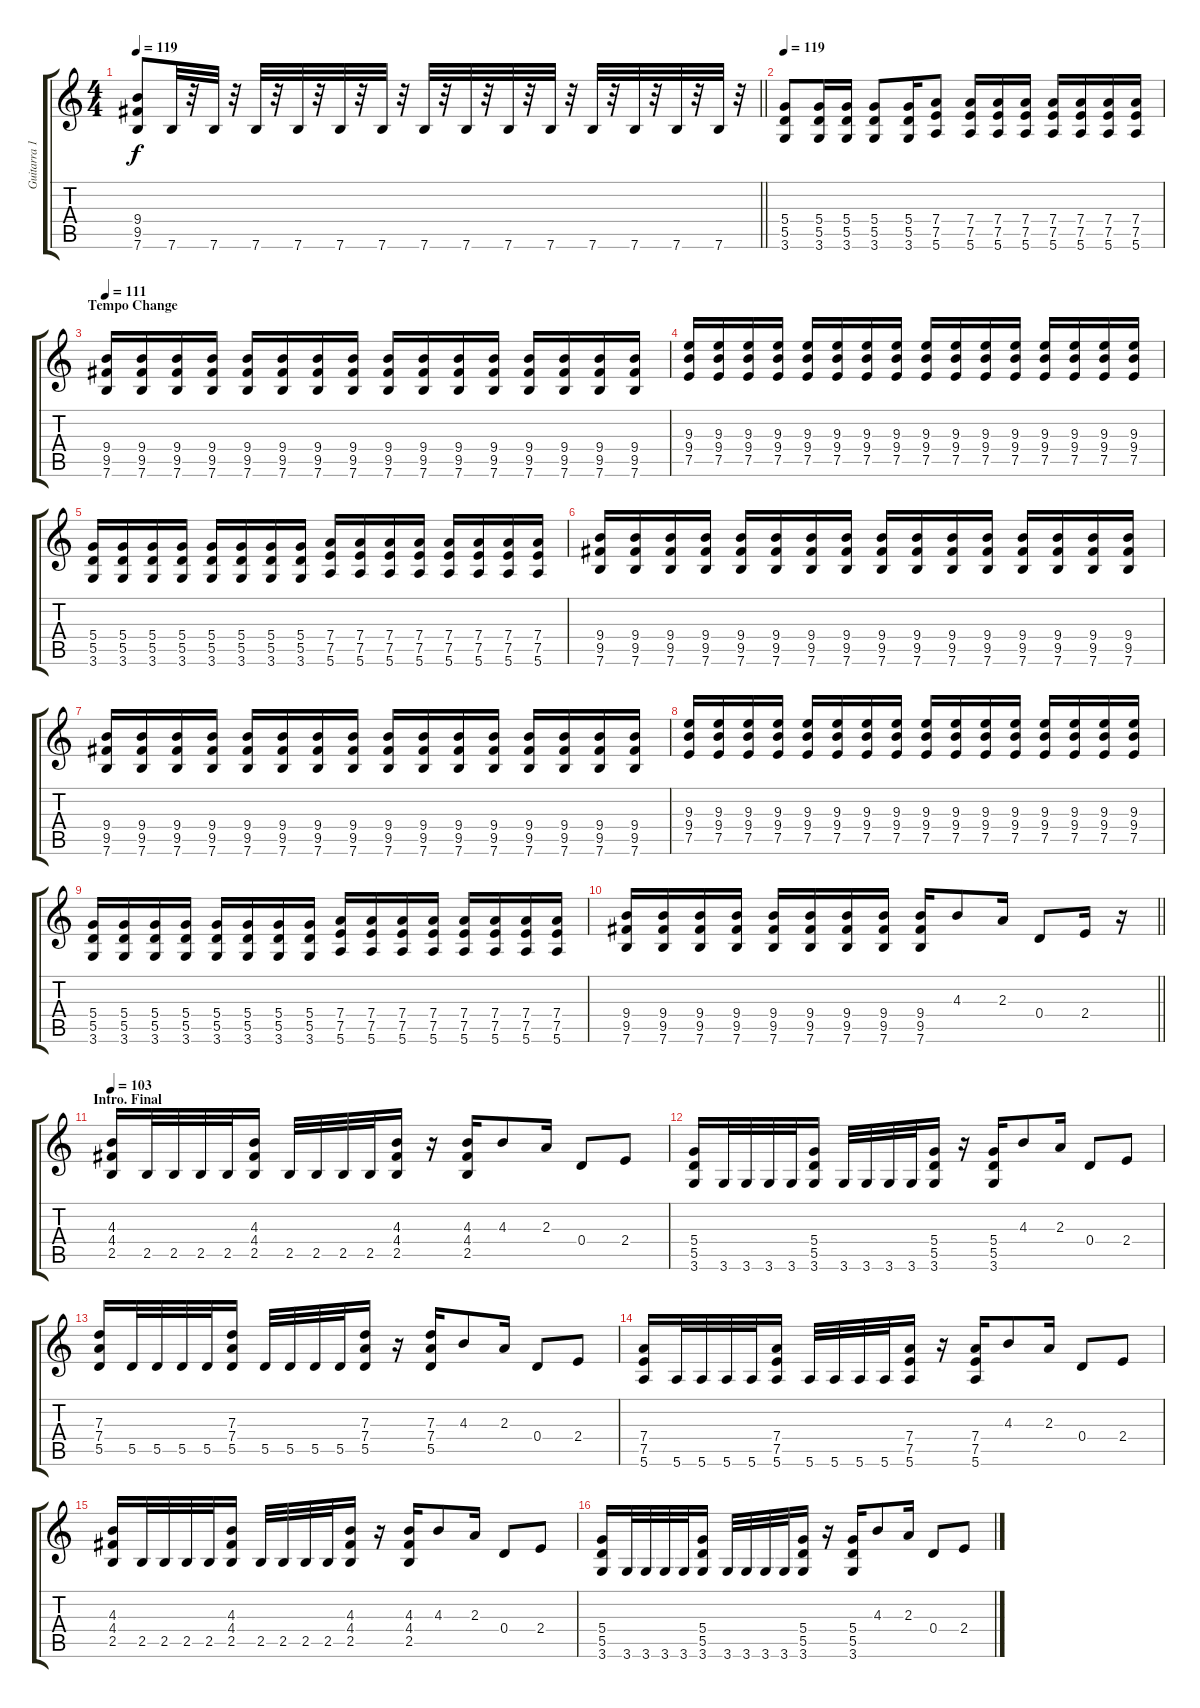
\track ("Guitarra 1 - Mathias" "Guitarra 1") {instrument overdrivenguitar}
\staff {score tabs}
\tuning (E4 B3 G3 D3 A2 E2) {hide}
\ts (4 4)
\tempo 119
\clef g2
\barLineRight lightlight
\ks c
(9.4 9.5 7.6).8{dy f} 7.6.32 r.32 7.6.32 r.32 7.6.32 r.32 7.6.32 r.32 7.6.32 r.32 7.6.32 r.32 7.6.32 r.32 7.6.32 r.32 7.6.32 r.32 7.6.32 r.32 7.6.32 r.32 7.6.32 r.32 7.6.32 r.32 7.6.32 r.32 |
\tempo 119
(5.4 5.5 3.6).8 (5.4 5.5 3.6).16 (5.4 5.5 3.6).16 (5.4 5.5 3.6).8 (5.4 5.5 3.6).16 (7.4 7.5 5.6).8 (7.4 7.5 5.6).16 (7.4 7.5 5.6).16 (7.4 7.5 5.6).16 (7.4 7.5 5.6).16 (7.4 7.5 5.6).16 (7.4 7.5 5.6).16 (7.4 7.5 5.6).16 |
\section ("" "Tempo Change")
\tempo 111
(9.4 9.5 7.6).16 (9.4 9.5 7.6).16 (9.4 9.5 7.6).16 (9.4 9.5 7.6).16 (9.4 9.5 7.6).16 (9.4 9.5 7.6).16 (9.4 9.5 7.6).16 (9.4 9.5 7.6).16 (9.4 9.5 7.6).16 (9.4 9.5 7.6).16 (9.4 9.5 7.6).16 (9.4 9.5 7.6).16 (9.4 9.5 7.6).16 (9.4 9.5 7.6).16 (9.4 9.5 7.6).16 (9.4 9.5 7.6).16 |
(9.3 9.4 7.5).16 (9.3 9.4 7.5).16 (9.3 9.4 7.5).16 (9.3 9.4 7.5).16 (9.3 9.4 7.5).16 (9.3 9.4 7.5).16 (9.3 9.4 7.5).16 (9.3 9.4 7.5).16 (9.3 9.4 7.5).16 (9.3 9.4 7.5).16 (9.3 9.4 7.5).16 (9.3 9.4 7.5).16 (9.3 9.4 7.5).16 (9.3 9.4 7.5).16 (9.3 9.4 7.5).16 (9.3 9.4 7.5).16 |
(5.4 5.5 3.6).16 (5.4 5.5 3.6).16 (5.4 5.5 3.6).16 (5.4 5.5 3.6).16 (5.4 5.5 3.6).16 (5.4 5.5 3.6).16 (5.4 5.5 3.6).16 (5.4 5.5 3.6).16 (7.4 7.5 5.6).16 (7.4 7.5 5.6).16 (7.4 7.5 5.6).16 (7.4 7.5 5.6).16 (7.4 7.5 5.6).16 (7.4 7.5 5.6).16 (7.4 7.5 5.6).16 (7.4 7.5 5.6).16 |
(9.4 9.5 7.6).16 (9.4 9.5 7.6).16 (9.4 9.5 7.6).16 (9.4 9.5 7.6).16 (9.4 9.5 7.6).16 (9.4 9.5 7.6).16 (9.4 9.5 7.6).16 (9.4 9.5 7.6).16 (9.4 9.5 7.6).16 (9.4 9.5 7.6).16 (9.4 9.5 7.6).16 (9.4 9.5 7.6).16 (9.4 9.5 7.6).16 (9.4 9.5 7.6).16 (9.4 9.5 7.6).16 (9.4 9.5 7.6).16 |
(9.4 9.5 7.6).16 (9.4 9.5 7.6).16 (9.4 9.5 7.6).16 (9.4 9.5 7.6).16 (9.4 9.5 7.6).16 (9.4 9.5 7.6).16 (9.4 9.5 7.6).16 (9.4 9.5 7.6).16 (9.4 9.5 7.6).16 (9.4 9.5 7.6).16 (9.4 9.5 7.6).16 (9.4 9.5 7.6).16 (9.4 9.5 7.6).16 (9.4 9.5 7.6).16 (9.4 9.5 7.6).16 (9.4 9.5 7.6).16 |
(9.3 9.4 7.5).16 (9.3 9.4 7.5).16 (9.3 9.4 7.5).16 (9.3 9.4 7.5).16 (9.3 9.4 7.5).16 (9.3 9.4 7.5).16 (9.3 9.4 7.5).16 (9.3 9.4 7.5).16 (9.3 9.4 7.5).16 (9.3 9.4 7.5).16 (9.3 9.4 7.5).16 (9.3 9.4 7.5).16 (9.3 9.4 7.5).16 (9.3 9.4 7.5).16 (9.3 9.4 7.5).16 (9.3 9.4 7.5).16 |
(5.4 5.5 3.6).16 (5.4 5.5 3.6).16 (5.4 5.5 3.6).16 (5.4 5.5 3.6).16 (5.4 5.5 3.6).16 (5.4 5.5 3.6).16 (5.4 5.5 3.6).16 (5.4 5.5 3.6).16 (7.4 7.5 5.6).16 (7.4 7.5 5.6).16 (7.4 7.5 5.6).16 (7.4 7.5 5.6).16 (7.4 7.5 5.6).16 (7.4 7.5 5.6).16 (7.4 7.5 5.6).16 (7.4 7.5 5.6).16 |
\barLineRight lightlight
(9.4 9.5 7.6).16 (9.4 9.5 7.6).16 (9.4 9.5 7.6).16 (9.4 9.5 7.6).16 (9.4 9.5 7.6).16 (9.4 9.5 7.6).16 (9.4 9.5 7.6).16 (9.4 9.5 7.6).16 (9.4 9.5 7.6).16 4.3.8 2.3.16 0.4.8 2.4.16 r.16 |
\section ("" "Intro. Final")
\tempo 103
(4.3 4.4 2.5).16 2.5.32 2.5.32 2.5.32 2.5.32 (4.3 4.4 2.5).16 2.5.32 2.5.32 2.5.32 2.5.32 (4.3 4.4 2.5).16 r.16 (4.3 4.4 2.5).16 4.3.8 2.3.16 0.4.8 2.4.8 |
(5.4 5.5 3.6).16 3.6.32 3.6.32 3.6.32 3.6.32 (5.4 5.5 3.6).16 3.6.32 3.6.32 3.6.32 3.6.32 (5.4 5.5 3.6).16 r.16 (5.4 5.5 3.6).16 4.3.8 2.3.16 0.4.8 2.4.8 |
(7.3 7.4 5.5).16 5.5.32 5.5.32 5.5.32 5.5.32 (7.3 7.4 5.5).16 5.5.32 5.5.32 5.5.32 5.5.32 (7.3 7.4 5.5).16 r.16 (7.3 7.4 5.5).16 4.3.8 2.3.16 0.4.8 2.4.8 |
(7.4 7.5 5.6).16 5.6.32 5.6.32 5.6.32 5.6.32 (7.4 7.5 5.6).16 5.6.32 5.6.32 5.6.32 5.6.32 (7.4 7.5 5.6).16 r.16 (7.4 7.5 5.6).16 4.3.8 2.3.16 0.4.8 2.4.8 |
(4.3 4.4 2.5).16 2.5.32 2.5.32 2.5.32 2.5.32 (4.3 4.4 2.5).16 2.5.32 2.5.32 2.5.32 2.5.32 (4.3 4.4 2.5).16 r.16 (4.3 4.4 2.5).16 4.3.8 2.3.16 0.4.8 2.4.8 |
(5.4 5.5 3.6).16 3.6.32 3.6.32 3.6.32 3.6.32 (5.4 5.5 3.6).16 3.6.32 3.6.32 3.6.32 3.6.32 (5.4 5.5 3.6).16 r.16 (5.4 5.5 3.6).16 4.3.8 2.3.16 0.4.8 2.4.8
